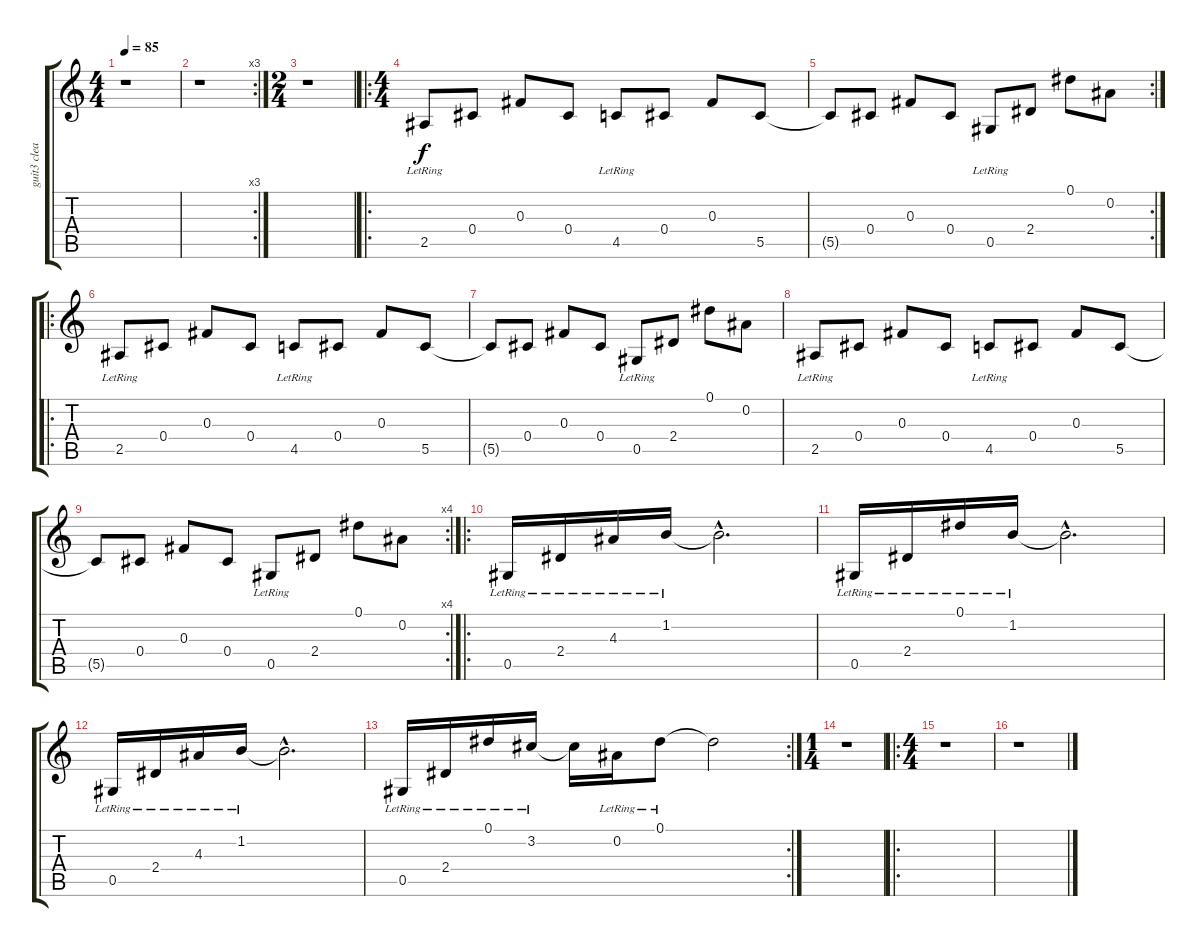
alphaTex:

\track ("guit3 clean rythm" "guit3 clea") {instrument electricguitarclean}
\staff {score tabs}
\tuning (Eb4 Bb3 Gb3 Db3 Ab2 Eb2) {hide}
\ts (4 4)
\tempo 85
\clef g2
\ks c
r.1{dy f} |
\rc 3
r.1 |
\ts (2 4)
r.1 |
\ro
\ts (4 4)
2.5{lr}.8 0.4.8 0.3.8 0.4.8 4.5{lr}.8 0.4.8 0.3.8 5.5.8 |
\rc 2
5.5{t}.8 0.4.8 0.3.8 0.4.8 0.5{lr}.8 2.4.8 0.1.8 0.2.8 |
\ro
2.5{lr}.8 0.4.8 0.3.8 0.4.8 4.5{lr}.8 0.4.8 0.3.8 5.5.8 |
5.5{t}.8 0.4.8 0.3.8 0.4.8 0.5{lr}.8 2.4.8 0.1.8 0.2.8 |
2.5{lr}.8 0.4.8 0.3.8 0.4.8 4.5{lr}.8 0.4.8 0.3.8 5.5.8 |
\rc 4
5.5{t}.8 0.4.8 0.3.8 0.4.8 0.5{lr}.8 2.4.8 0.1.8 0.2.8 |
\ro
0.5{lr}.16 2.4{lr}.16 4.3{lr}.16 1.2{lr}.16 1.2{hac t}.2{d} |
0.5{lr}.16 2.4{lr}.16 0.1{lr}.16 1.2{lr}.16 1.2{hac t}.2{d} |
0.5{lr}.16 2.4{lr}.16 4.3{lr}.16 1.2{lr}.16 1.2{hac t}.2{d} |
\rc 2
0.5{lr}.16 2.4{lr}.16 0.1{lr}.16 3.2{lr}.16 3.2{t}.16 0.2{lr}.16 0.1{lr}.8 0.1{t}.2 |
\ts (1 4)
r.1 |
\ro
\ts (4 4)
r.1 |
r.1
